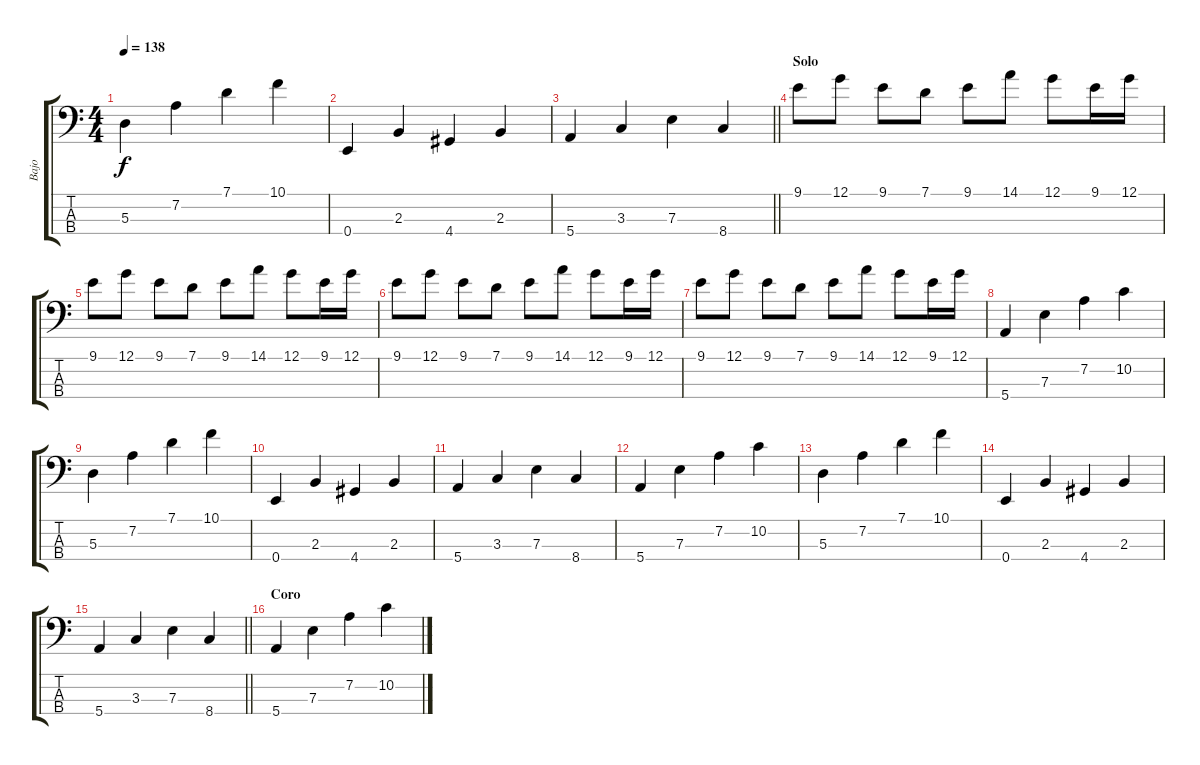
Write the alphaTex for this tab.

\track ("Bajo" "Bajo") {instrument electricbassfinger}
\staff {score tabs}
\tuning (G2 D2 A1 E1) {hide}
\ts (4 4)
\tempo 138
\clef f4
\ks c
5.3.4{dy f} 7.2.4 7.1.4 10.1.4 |
0.4.4 2.3.4 4.4.4 2.3.4 |
\barLineRight lightlight
5.4.4 3.3.4 7.3.4 8.4.4 |
\section ("" "Solo")
9.1.8 12.1.8 9.1.8 7.1.8 9.1.8 14.1.8 12.1.8 9.1.16 12.1.16 |
9.1.8 12.1.8 9.1.8 7.1.8 9.1.8 14.1.8 12.1.8 9.1.16 12.1.16 |
9.1.8 12.1.8 9.1.8 7.1.8 9.1.8 14.1.8 12.1.8 9.1.16 12.1.16 |
9.1.8 12.1.8 9.1.8 7.1.8 9.1.8 14.1.8 12.1.8 9.1.16 12.1.16 |
5.4.4 7.3.4 7.2.4 10.2.4 |
5.3.4 7.2.4 7.1.4 10.1.4 |
0.4.4 2.3.4 4.4.4 2.3.4 |
5.4.4 3.3.4 7.3.4 8.4.4 |
5.4.4 7.3.4 7.2.4 10.2.4 |
5.3.4 7.2.4 7.1.4 10.1.4 |
0.4.4 2.3.4 4.4.4 2.3.4 |
\barLineRight lightlight
5.4.4 3.3.4 7.3.4 8.4.4 |
\section ("" "Coro")
5.4.4 7.3.4 7.2.4 10.2.4
